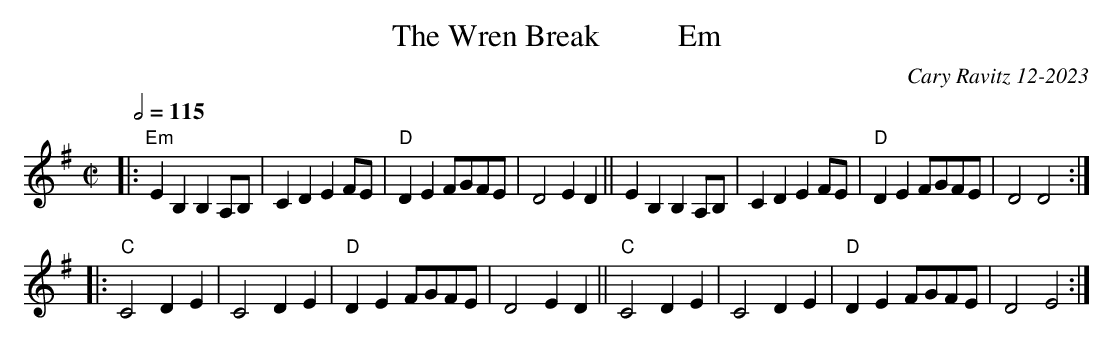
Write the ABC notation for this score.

X:1
T: The Wren Break          Em
C: Cary Ravitz 12-2023
M: C|
L: 1/8
Q: 1/2=115
K: Em
|: "Em"E2B,2B,2 A,B, |C2D2E2 FE| "D"D2E2 FGFE | D4E2D2 || E2B,2B,2 A,B, |C2D2E2 FE| "D"D2E2 FGFE | D4D4 :|
|: "C"C4D2E2 | C4D2E2 | "D"D2E2 FGFE| D4E2D2  || "C"C4D2E2 | C4D2E2 | "D"D2E2 FGFE | D4E4 :|
